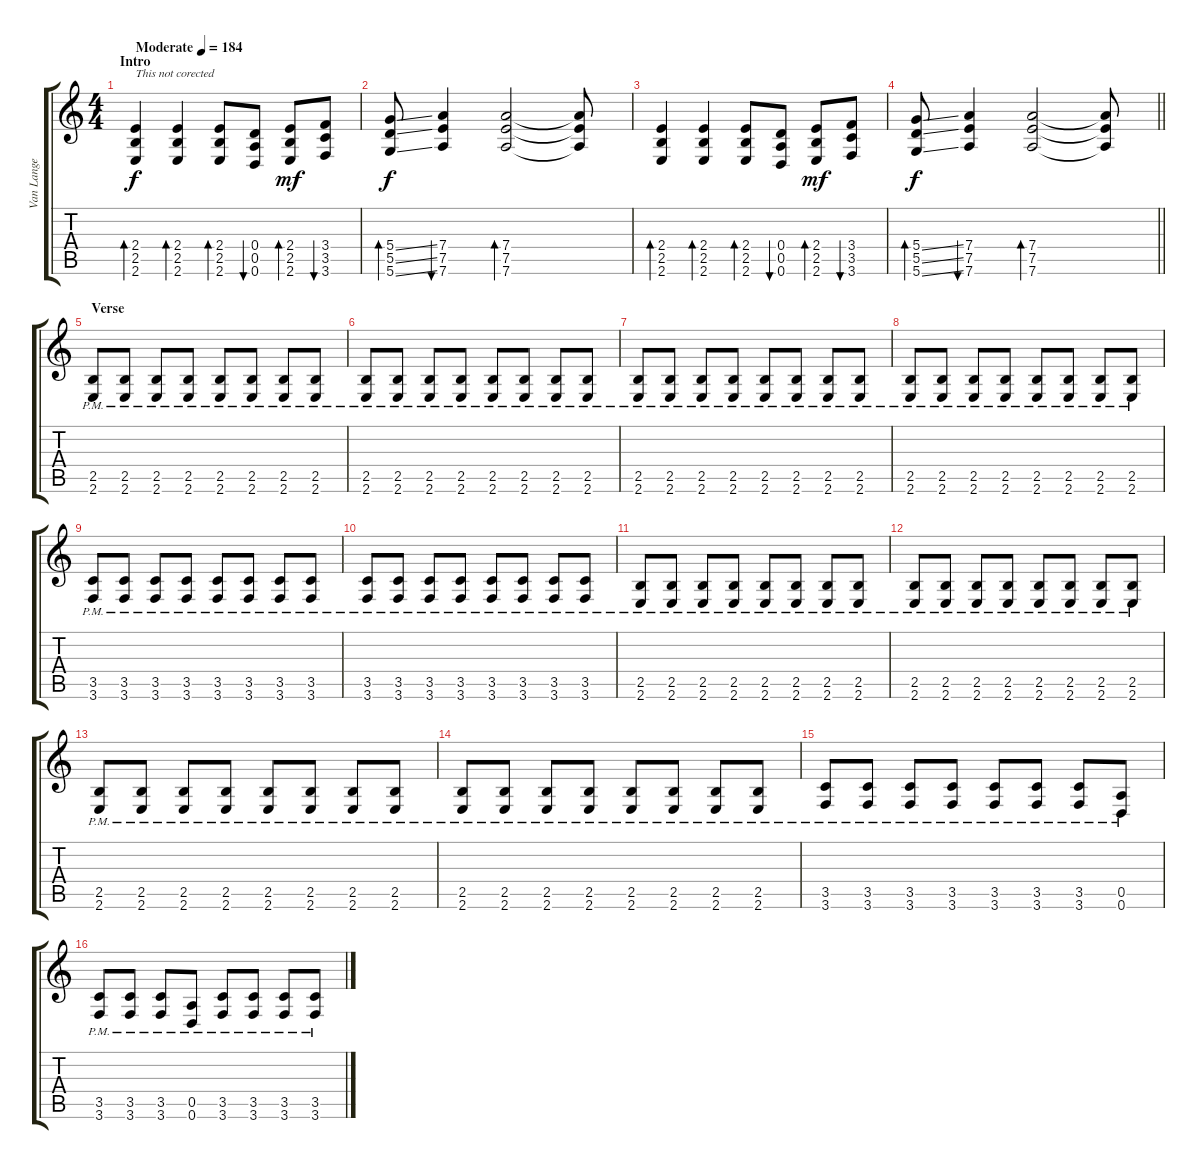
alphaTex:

\track ("Van Lange" "Van Lange") {instrument distortionguitar}
\staff {score tabs}
\tuning (E4 B3 G3 D3 A2 D2) {hide}
\ts (4 4)
\section ("" "Intro")
\tempo (184 "Moderate")
\clef g2
\ks c
(2.4 2.5 2.6).4{bd 120 txt "This not corected" dy f instrument acousticguitarsteel} (2.4 2.5 2.6).4{bd 120} (2.4 2.5 2.6).8{bd 120} (0.4 0.5 0.6).8{bu 120} (2.4 2.5 2.6).8{bd 120 dy mf} (3.4 3.5 3.6).8{bu 120} |
(5.4{ss} 5.5{ss} 5.6{ss}).8{bd 120 dy f} (7.4 7.5 7.6).4{bu 120} (7.4 7.5 7.6).2{bd 120} (7.4{t} 7.5{t} 7.6{t}).8 |
(2.4 2.5 2.6).4{bd 120} (2.4 2.5 2.6).4{bd 120} (2.4 2.5 2.6).8{bd 120} (0.4 0.5 0.6).8{bu 120} (2.4 2.5 2.6).8{bd 120 dy mf} (3.4 3.5 3.6).8{bu 120} |
\barLineRight lightlight
(5.4{ss} 5.5{ss} 5.6{ss}).8{bd 120 dy f} (7.4 7.5 7.6).4{bu 120} (7.4 7.5 7.6).2{bd 120} (7.4{t} 7.5{t} 7.6{t}).8 |
\section ("" " Verse")
(2.5{pm} 2.6{pm}).8{instrument distortionguitar} (2.5{pm} 2.6{pm}).8 (2.5{pm} 2.6{pm}).8 (2.5{pm} 2.6{pm}).8 (2.5{pm} 2.6{pm}).8 (2.5{pm} 2.6{pm}).8 (2.5{pm} 2.6{pm}).8 (2.5{pm} 2.6{pm}).8 |
(2.5{pm} 2.6{pm}).8 (2.5{pm} 2.6{pm}).8 (2.5{pm} 2.6{pm}).8 (2.5{pm} 2.6{pm}).8 (2.5{pm} 2.6{pm}).8 (2.5{pm} 2.6{pm}).8 (2.5{pm} 2.6{pm}).8 (2.5{pm} 2.6{pm}).8 |
(2.5{pm} 2.6{pm}).8 (2.5{pm} 2.6{pm}).8 (2.5{pm} 2.6{pm}).8 (2.5{pm} 2.6{pm}).8 (2.5{pm} 2.6{pm}).8 (2.5{pm} 2.6{pm}).8 (2.5{pm} 2.6{pm}).8 (2.5{pm} 2.6{pm}).8 |
(2.5{pm} 2.6{pm}).8 (2.5{pm} 2.6{pm}).8 (2.5{pm} 2.6{pm}).8 (2.5{pm} 2.6{pm}).8 (2.5{pm} 2.6{pm}).8 (2.5{pm} 2.6{pm}).8 (2.5{pm} 2.6{pm}).8 (2.5{pm} 2.6{pm}).8 |
(3.5{pm} 3.6{pm}).8 (3.5{pm} 3.6{pm}).8 (3.5{pm} 3.6{pm}).8 (3.5{pm} 3.6{pm}).8 (3.5{pm} 3.6{pm}).8 (3.5{pm} 3.6{pm}).8 (3.5{pm} 3.6{pm}).8 (3.5{pm} 3.6{pm}).8 |
(3.5{pm} 3.6{pm}).8 (3.5{pm} 3.6{pm}).8 (3.5{pm} 3.6{pm}).8 (3.5{pm} 3.6{pm}).8 (3.5{pm} 3.6{pm}).8 (3.5{pm} 3.6{pm}).8 (3.5{pm} 3.6{pm}).8 (3.5{pm} 3.6{pm}).8 |
(2.5{pm} 2.6{pm}).8 (2.5{pm} 2.6{pm}).8 (2.5{pm} 2.6{pm}).8 (2.5{pm} 2.6{pm}).8 (2.5{pm} 2.6{pm}).8 (2.5{pm} 2.6{pm}).8 (2.5{pm} 2.6{pm}).8 (2.5{pm} 2.6{pm}).8 |
(2.5{pm} 2.6{pm}).8 (2.5{pm} 2.6{pm}).8 (2.5{pm} 2.6{pm}).8 (2.5{pm} 2.6{pm}).8 (2.5{pm} 2.6{pm}).8 (2.5{pm} 2.6{pm}).8 (2.5{pm} 2.6{pm}).8 (2.5{pm} 2.6{pm}).8 |
(2.5{pm} 2.6{pm}).8 (2.5{pm} 2.6{pm}).8 (2.5{pm} 2.6{pm}).8 (2.5{pm} 2.6{pm}).8 (2.5{pm} 2.6{pm}).8 (2.5{pm} 2.6{pm}).8 (2.5{pm} 2.6{pm}).8 (2.5{pm} 2.6{pm}).8 |
(2.5{pm} 2.6{pm}).8 (2.5{pm} 2.6{pm}).8 (2.5{pm} 2.6{pm}).8 (2.5{pm} 2.6{pm}).8 (2.5{pm} 2.6{pm}).8 (2.5{pm} 2.6{pm}).8 (2.5{pm} 2.6{pm}).8 (2.5{pm} 2.6{pm}).8 |
(3.5{pm} 3.6{pm}).8 (3.5{pm} 3.6{pm}).8 (3.5{pm} 3.6{pm}).8 (3.5{pm} 3.6{pm}).8 (3.5{pm} 3.6{pm}).8 (3.5{pm} 3.6{pm}).8 (3.5{pm} 3.6{pm}).8 (0.5{pm} 0.6{pm}).8 |
(3.5{pm} 3.6{pm}).8 (3.5{pm} 3.6{pm}).8 (3.5{pm} 3.6{pm}).8 (0.5{pm} 0.6{pm}).8 (3.5{pm} 3.6{pm}).8 (3.5{pm} 3.6{pm}).8 (3.5{pm} 3.6{pm}).8 (3.5{pm} 3.6{pm}).8
